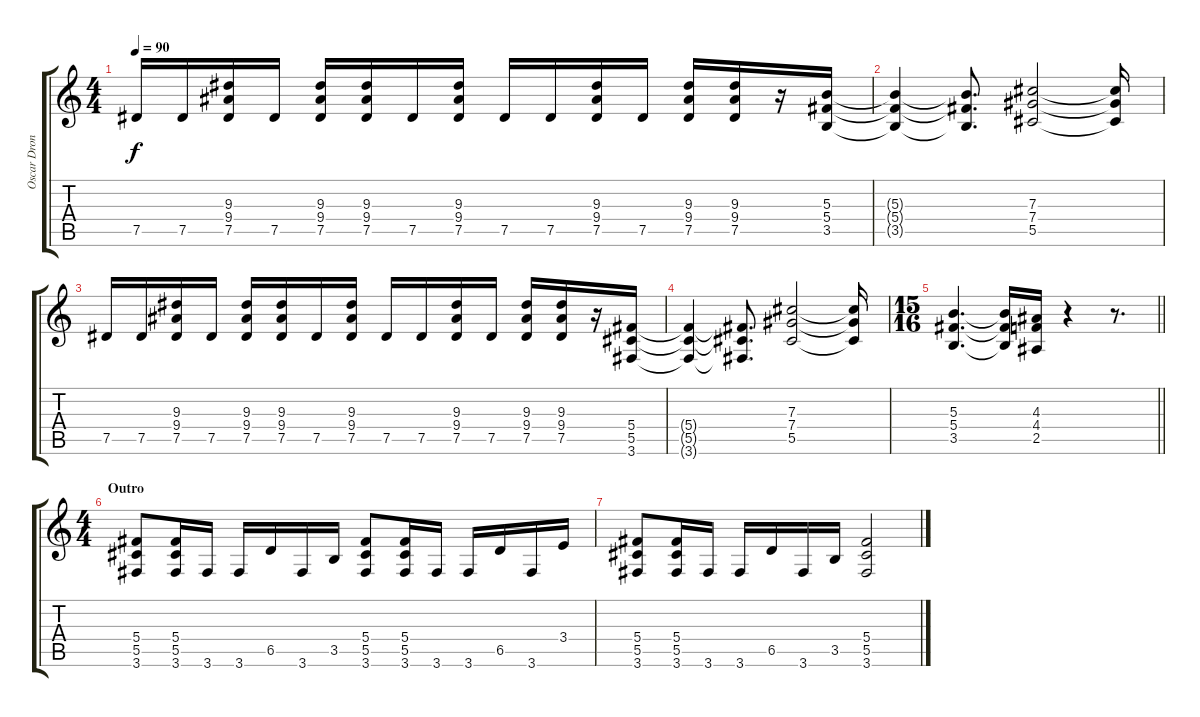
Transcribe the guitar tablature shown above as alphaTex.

\track ("Oscar Dronjak: Rythm Guitar" "Oscar Dron") {instrument distortionguitar}
\staff {score tabs}
\tuning (Eb4 Bb3 Gb3 Db3 Ab2 Eb2) {hide}
\ts (4 4)
\tempo 90
\clef g2
\ks c
7.5.16{dy f} 7.5.16 (9.3 9.4 7.5).16 7.5.16 (9.3 9.4 7.5).16 (9.3 9.4 7.5).16 7.5.16 (9.3 9.4 7.5).16 7.5.16 7.5.16 (9.3 9.4 7.5).16 7.5.16 (9.3 9.4 7.5).16 (9.3 9.4 7.5).16 r.16 (5.3 5.4 3.5).16 |
(5.3{t} 5.4{t} 3.5{t}).4 (5.3{t} 5.4{t} 3.5{t}).8{d} (7.3 7.4 5.5).2 (7.3{t} 7.4{t} 5.5{t}).16 |
7.5.16 7.5.16 (9.3 9.4 7.5).16 7.5.16 (9.3 9.4 7.5).16 (9.3 9.4 7.5).16 7.5.16 (9.3 9.4 7.5).16 7.5.16 7.5.16 (9.3 9.4 7.5).16 7.5.16 (9.3 9.4 7.5).16 (9.3 9.4 7.5).16 r.16 (5.4 5.5 3.6).16 |
(5.4{t} 5.5{t} 3.6{t}).4 (5.4{t} 5.5{t} 3.6{t}).8{d} (7.3 7.4 5.5).2 (7.3{t} 7.4{t} 5.5{t}).16 |
\ts (15 16)
\barLineRight lightlight
(5.3 5.4 3.5).4{d} (5.3{t} 5.4{t} 3.5{t}).16 (4.3 4.4 2.5).16 r.4 r.8{d} |
\ts (4 4)
\section ("" "Outro")
(5.4 5.5 3.6).8 (5.4 5.5 3.6).16 3.6.16 3.6.16 6.5.16 3.6.16 3.5.16 (5.4 5.5 3.6).8 (5.4 5.5 3.6).16 3.6.16 3.6.16 6.5.16 3.6.16 3.4.16 |
(5.4 5.5 3.6).8 (5.4 5.5 3.6).16 3.6.16 3.6.16 6.5.16 3.6.16 3.5.16 (5.4 5.5 3.6).2
